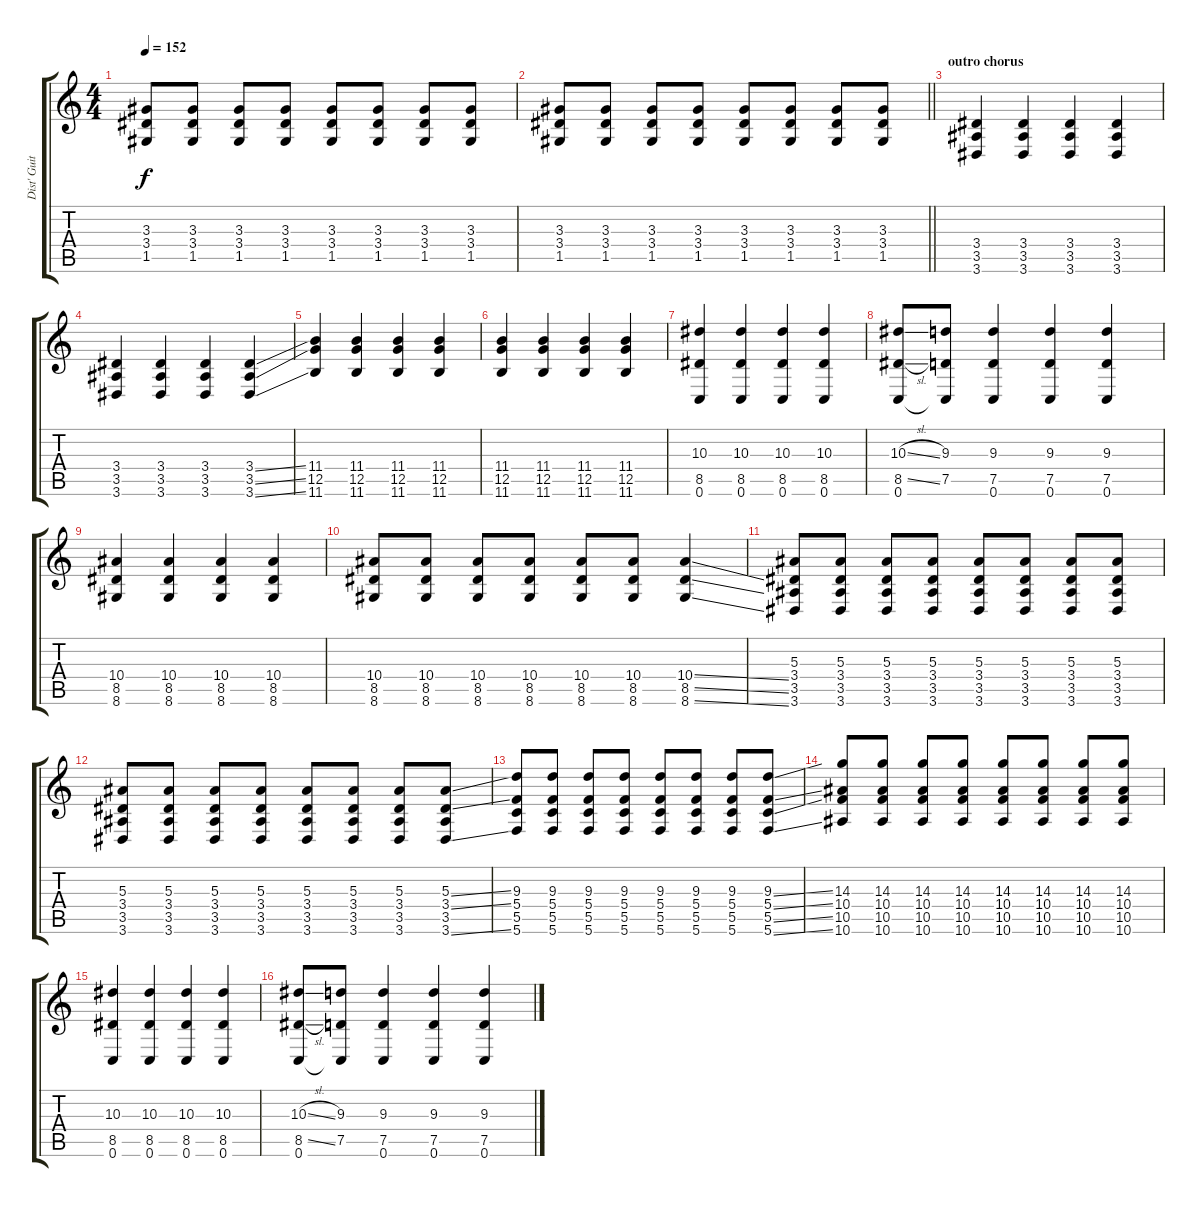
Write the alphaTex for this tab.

\track ("Dist' Guitar 2" "Dist' Guit") {instrument overdrivenguitar}
\staff {score tabs}
\tuning (D4 A3 F3 C3 G2 C2) {hide}
\ts (4 4)
\tempo 152
\clef g2
\ks c
(3.3 3.4 1.5).8{dy f} (3.3 3.4 1.5).8 (3.3 3.4 1.5).8 (3.3 3.4 1.5).8 (3.3 3.4 1.5).8 (3.3 3.4 1.5).8 (3.3 3.4 1.5).8 (3.3 3.4 1.5).8 |
\barLineRight lightlight
(3.3 3.4 1.5).8 (3.3 3.4 1.5).8 (3.3 3.4 1.5).8 (3.3 3.4 1.5).8 (3.3 3.4 1.5).8 (3.3 3.4 1.5).8 (3.3 3.4 1.5).8 (3.3 3.4 1.5).8 |
\section ("" "outro chorus")
(3.4 3.5 3.6).4 (3.4 3.5 3.6).4 (3.4 3.5 3.6).4 (3.4 3.5 3.6).4 |
(3.4 3.5 3.6).4 (3.4 3.5 3.6).4 (3.4 3.5 3.6).4 (3.4{ss} 3.5{ss} 3.6{ss}).4 |
(11.4 12.5 11.6).4 (11.4 12.5 11.6).4 (11.4 12.5 11.6).4 (11.4 12.5 11.6).4 |
(11.4 12.5 11.6).4 (11.4 12.5 11.6).4 (11.4 12.5 11.6).4 (11.4 12.5 11.6).4 |
(10.3 8.5 0.6).4 (10.3 8.5 0.6).4 (10.3 8.5 0.6).4 (10.3 8.5 0.6).4 |
(10.3{sl} 8.5{sl} 0.6).8 (9.3 7.5 0.6{t}).8 (9.3 7.5 0.6).4 (9.3 7.5 0.6).4 (9.3 7.5 0.6).4 |
(10.4 8.5 8.6).4 (10.4 8.5 8.6).4 (10.4 8.5 8.6).4 (10.4 8.5 8.6).4 |
(10.4 8.5 8.6).8 (10.4 8.5 8.6).8 (10.4 8.5 8.6).8 (10.4 8.5 8.6).8 (10.4 8.5 8.6).8 (10.4 8.5 8.6).8 (10.4{ss} 8.5{ss} 8.6{ss}).4 |
(5.3 3.4 3.5 3.6).8 (5.3 3.4 3.5 3.6).8 (5.3 3.4 3.5 3.6).8 (5.3 3.4 3.5 3.6).8 (5.3 3.4 3.5 3.6).8 (5.3 3.4 3.5 3.6).8 (5.3 3.4 3.5 3.6).8 (5.3 3.4 3.5 3.6).8 |
(5.3 3.4 3.5 3.6).8 (5.3 3.4 3.5 3.6).8 (5.3 3.4 3.5 3.6).8 (5.3 3.4 3.5 3.6).8 (5.3 3.4 3.5 3.6).8 (5.3 3.4 3.5 3.6).8 (5.3 3.4 3.5 3.6).8 (5.3{ss} 3.4{ss} 3.5 3.6{ss}).8 |
(9.3 5.4 5.5 5.6).8 (9.3 5.4 5.5 5.6).8 (9.3 5.4 5.5 5.6).8 (9.3 5.4 5.5 5.6).8 (9.3 5.4 5.5 5.6).8 (9.3 5.4 5.5 5.6).8 (9.3 5.4 5.5 5.6).8 (9.3{ss} 5.4{ss} 5.5{ss} 5.6{ss}).8 |
(14.3 10.4 10.5 10.6).8 (14.3 10.4 10.5 10.6).8 (14.3 10.4 10.5 10.6).8 (14.3 10.4 10.5 10.6).8 (14.3 10.4 10.5 10.6).8 (14.3 10.4 10.5 10.6).8 (14.3 10.4 10.5 10.6).8 (14.3 10.4 10.5 10.6).8 |
(10.3 8.5 0.6).4 (10.3 8.5 0.6).4 (10.3 8.5 0.6).4 (10.3 8.5 0.6).4 |
(10.3{sl} 8.5{sl} 0.6).8 (9.3 7.5 0.6{t}).8 (9.3 7.5 0.6).4 (9.3 7.5 0.6).4 (9.3 7.5 0.6).4
